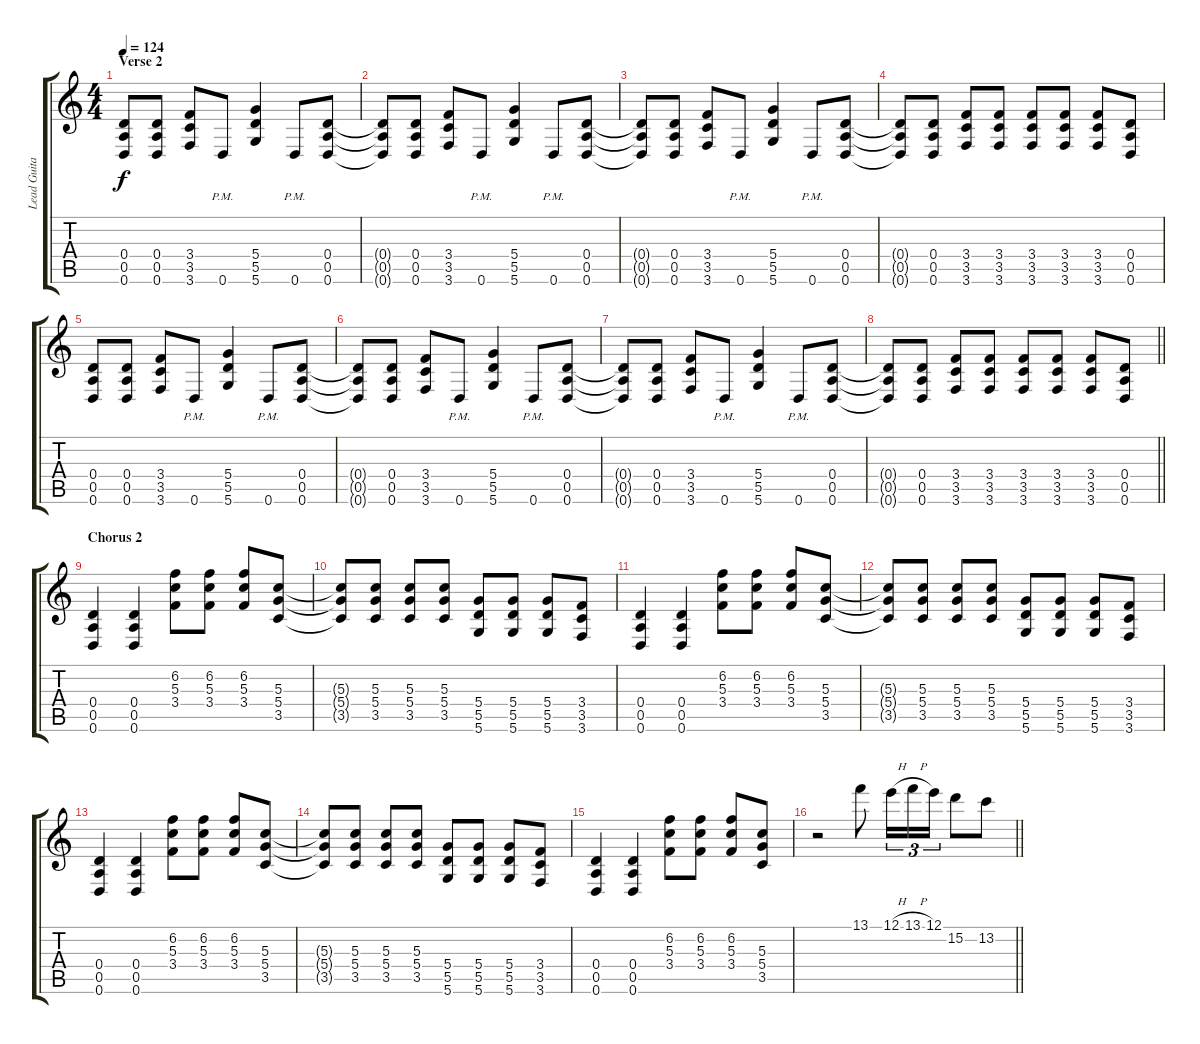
\track ("Lead Guitar" "Lead Guita") {instrument distortionguitar}
\staff {score tabs}
\tuning (E4 B3 G3 D3 A2 D2) {hide}
\ts (4 4)
\section ("" "Verse 2")
\tempo 124
\clef g2
\ks c
(0.4 0.5 0.6).8{dy f} (0.4 0.5 0.6).8 (3.4 3.5 3.6).8 0.6{pm}.8 (5.4 5.5 5.6).4 0.6{pm}.8 (0.4 0.5 0.6).8 |
(0.4{t} 0.5{t} 0.6{t}).8 (0.4 0.5 0.6).8 (3.4 3.5 3.6).8 0.6{pm}.8 (5.4 5.5 5.6).4 0.6{pm}.8 (0.4 0.5 0.6).8 |
(0.4{t} 0.5{t} 0.6{t}).8 (0.4 0.5 0.6).8 (3.4 3.5 3.6).8 0.6{pm}.8 (5.4 5.5 5.6).4 0.6{pm}.8 (0.4 0.5 0.6).8 |
(0.4{t} 0.5{t} 0.6{t}).8 (0.4 0.5 0.6).8 (3.4 3.5 3.6).8 (3.4 3.5 3.6).8 (3.4 3.5 3.6).8 (3.4 3.5 3.6).8 (3.4 3.5 3.6).8 (0.4 0.5 0.6).8 |
(0.4 0.5 0.6).8 (0.4 0.5 0.6).8 (3.4 3.5 3.6).8 0.6{pm}.8 (5.4 5.5 5.6).4 0.6{pm}.8 (0.4 0.5 0.6).8 |
(0.4{t} 0.5{t} 0.6{t}).8 (0.4 0.5 0.6).8 (3.4 3.5 3.6).8 0.6{pm}.8 (5.4 5.5 5.6).4 0.6{pm}.8 (0.4 0.5 0.6).8 |
(0.4{t} 0.5{t} 0.6{t}).8 (0.4 0.5 0.6).8 (3.4 3.5 3.6).8 0.6{pm}.8 (5.4 5.5 5.6).4 0.6{pm}.8 (0.4 0.5 0.6).8 |
\barLineRight lightlight
(0.4{t} 0.5{t} 0.6{t}).8 (0.4 0.5 0.6).8 (3.4 3.5 3.6).8 (3.4 3.5 3.6).8 (3.4 3.5 3.6).8 (3.4 3.5 3.6).8 (3.4 3.5 3.6).8 (0.4 0.5 0.6).8 |
\section ("" "Chorus 2")
(0.4 0.5 0.6).4 (0.4 0.5 0.6).4 (6.2 5.3 3.4).8 (6.2 5.3 3.4).8 (6.2 5.3 3.4).8 (5.3 5.4 3.5).8 |
(5.3{t} 5.4{t} 3.5{t}).8 (5.3 5.4 3.5).8 (5.3 5.4 3.5).8 (5.3 5.4 3.5).8 (5.4 5.5 5.6).8 (5.4 5.5 5.6).8 (5.4 5.5 5.6).8 (3.4 3.5 3.6).8 |
(0.4 0.5 0.6).4 (0.4 0.5 0.6).4 (6.2 5.3 3.4).8 (6.2 5.3 3.4).8 (6.2 5.3 3.4).8 (5.3 5.4 3.5).8 |
(5.3{t} 5.4{t} 3.5{t}).8 (5.3 5.4 3.5).8 (5.3 5.4 3.5).8 (5.3 5.4 3.5).8 (5.4 5.5 5.6).8 (5.4 5.5 5.6).8 (5.4 5.5 5.6).8 (3.4 3.5 3.6).8 |
(0.4 0.5 0.6).4 (0.4 0.5 0.6).4 (6.2 5.3 3.4).8 (6.2 5.3 3.4).8 (6.2 5.3 3.4).8 (5.3 5.4 3.5).8 |
(5.3{t} 5.4{t} 3.5{t}).8 (5.3 5.4 3.5).8 (5.3 5.4 3.5).8 (5.3 5.4 3.5).8 (5.4 5.5 5.6).8 (5.4 5.5 5.6).8 (5.4 5.5 5.6).8 (3.4 3.5 3.6).8 |
(0.4 0.5 0.6).4 (0.4 0.5 0.6).4 (6.2 5.3 3.4).8 (6.2 5.3 3.4).8 (6.2 5.3 3.4).8 (5.3 5.4 3.5).8 |
\barLineRight lightlight
r.2 13.1.8 12.1{h}.16{tu (3 2)} 13.1{h}.16{tu (3 2)} 12.1.16{tu (3 2)} 15.2.8 13.2.8
